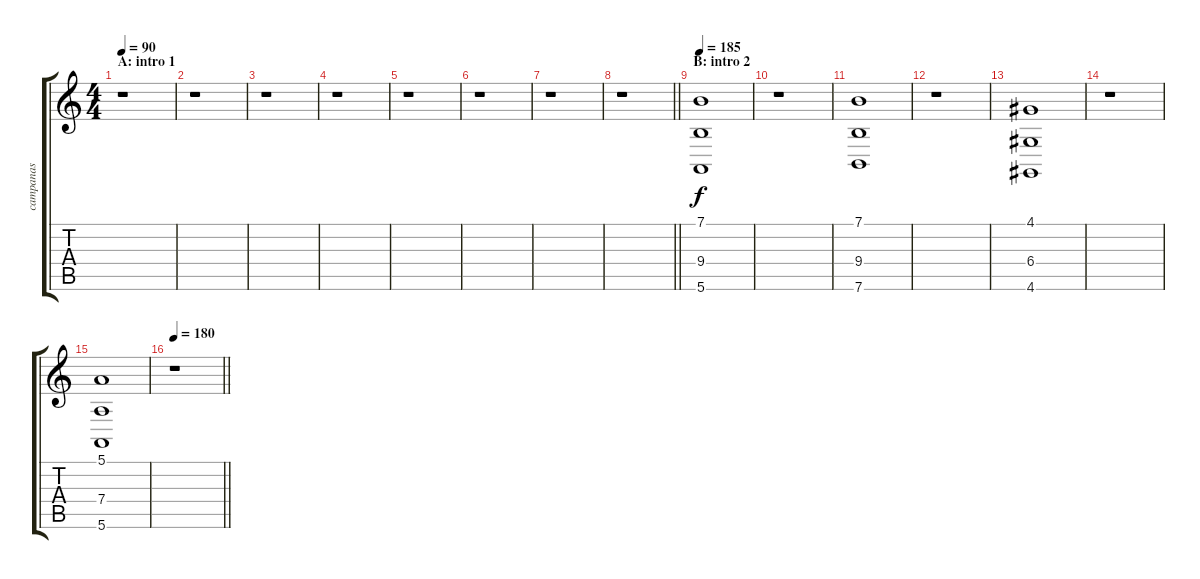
\track ("campanas" "campanas") {instrument vibraphone}
\staff {score tabs}
\tuning (E4 B3 G3 D3 A2 E2) {hide}
\ts (4 4)
\section ("" "A: intro 1")
\tempo 90
\clef g2
\ks c
r.1{dy f instrument vibraphone} |
r.1 |
r.1 |
r.1 |
r.1 |
r.1 |
r.1 |
\barLineRight lightlight
r.1 |
\section ("" "B: intro 2")
\tempo 185
(7.1 9.4 5.6).1{volume 15 balance 14 instrument tubularbells} |
r.1 |
(7.1 9.4 7.6).1 |
r.1 |
(4.1 6.4 4.6).1 |
r.1 |
(5.1 7.4 5.6).1 |
\tempo 180
\barLineRight lightlight
r.1
